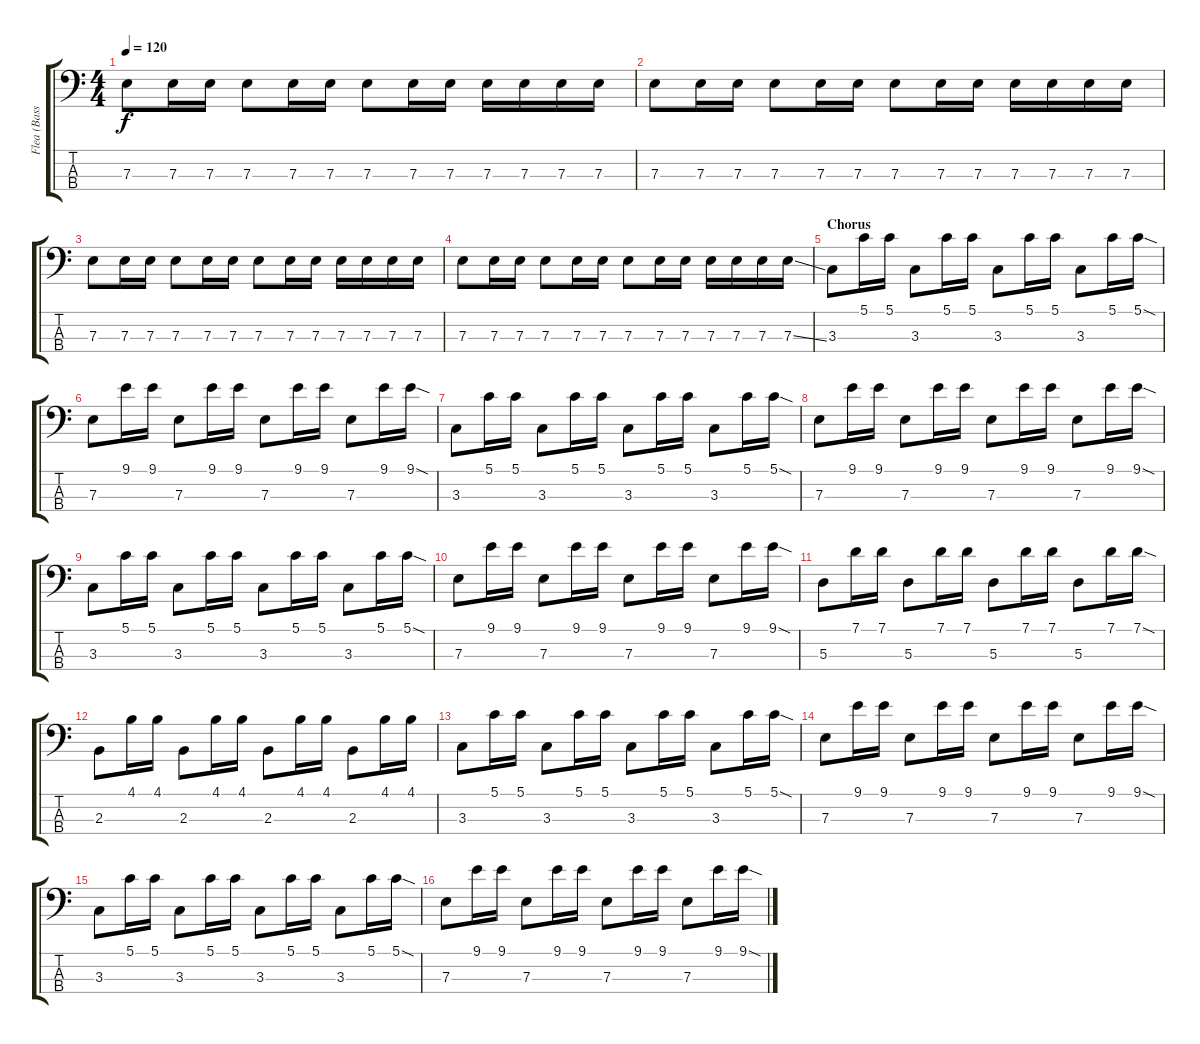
\track ("Flea (Bass)" "Flea (Bass") {instrument electricbassfinger}
\staff {score tabs}
\tuning (G2 D2 A1 E1) {hide}
\ts (4 4)
\tempo 120
\clef f4
\ks c
7.3.8{dy f} 7.3.16 7.3.16 7.3.8 7.3.16 7.3.16 7.3.8 7.3.16 7.3.16 7.3.16 7.3.16 7.3.16 7.3.16 |
7.3.8 7.3.16 7.3.16 7.3.8 7.3.16 7.3.16 7.3.8 7.3.16 7.3.16 7.3.16 7.3.16 7.3.16 7.3.16 |
7.3.8 7.3.16 7.3.16 7.3.8 7.3.16 7.3.16 7.3.8 7.3.16 7.3.16 7.3.16 7.3.16 7.3.16 7.3.16 |
7.3.8 7.3.16 7.3.16 7.3.8 7.3.16 7.3.16 7.3.8 7.3.16 7.3.16 7.3.16 7.3.16 7.3.16 7.3{ss}.16 |
\section ("" "Chorus")
3.3.8 5.1.16 5.1.16 3.3.8 5.1.16 5.1.16 3.3.8 5.1.16 5.1.16 3.3.8 5.1.16 5.1{sod}.16 |
7.3.8 9.1.16 9.1.16 7.3.8 9.1.16 9.1.16 7.3.8 9.1.16 9.1.16 7.3.8 9.1.16 9.1{sod}.16 |
3.3.8 5.1.16 5.1.16 3.3.8 5.1.16 5.1.16 3.3.8 5.1.16 5.1.16 3.3.8 5.1.16 5.1{sod}.16 |
7.3.8 9.1.16 9.1.16 7.3.8 9.1.16 9.1.16 7.3.8 9.1.16 9.1.16 7.3.8 9.1.16 9.1{sod}.16 |
3.3.8 5.1.16 5.1.16 3.3.8 5.1.16 5.1.16 3.3.8 5.1.16 5.1.16 3.3.8 5.1.16 5.1{sod}.16 |
7.3.8 9.1.16 9.1.16 7.3.8 9.1.16 9.1.16 7.3.8 9.1.16 9.1.16 7.3.8 9.1.16 9.1{sod}.16 |
5.3.8 7.1.16 7.1.16 5.3.8 7.1.16 7.1.16 5.3.8 7.1.16 7.1.16 5.3.8 7.1.16 7.1{sod}.16 |
2.3.8 4.1.16 4.1.16 2.3.8 4.1.16 4.1.16 2.3.8 4.1.16 4.1.16 2.3.8 4.1.16 4.1.16 |
3.3.8 5.1.16 5.1.16 3.3.8 5.1.16 5.1.16 3.3.8 5.1.16 5.1.16 3.3.8 5.1.16 5.1{sod}.16 |
7.3.8 9.1.16 9.1.16 7.3.8 9.1.16 9.1.16 7.3.8 9.1.16 9.1.16 7.3.8 9.1.16 9.1{sod}.16 |
3.3.8 5.1.16 5.1.16 3.3.8 5.1.16 5.1.16 3.3.8 5.1.16 5.1.16 3.3.8 5.1.16 5.1{sod}.16 |
7.3.8 9.1.16 9.1.16 7.3.8 9.1.16 9.1.16 7.3.8 9.1.16 9.1.16 7.3.8 9.1.16 9.1{sod}.16
